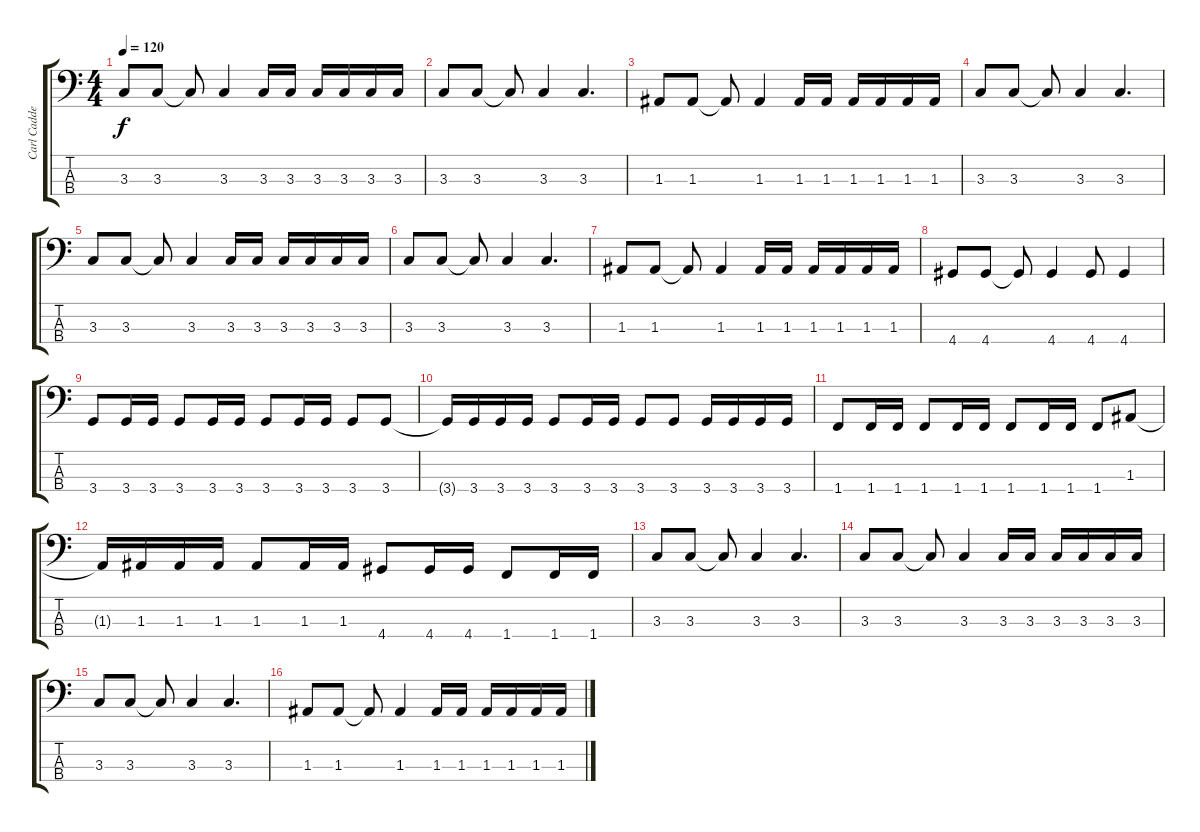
\track ("Carl Cadden-James" "Carl Cadde") {instrument electricbassfinger}
\staff {score tabs}
\tuning (G2 D2 A1 E1) {hide}
\ts (4 4)
\tempo 120
\clef f4
\ks c
3.3.8{dy f} 3.3.8 3.3{t}.8 3.3.4 3.3.16 3.3.16 3.3.16 3.3.16 3.3.16 3.3.16 |
3.3.8 3.3.8 3.3{t}.8 3.3.4 3.3.4{d} |
1.3.8 1.3.8 1.3{t}.8 1.3.4 1.3.16 1.3.16 1.3.16 1.3.16 1.3.16 1.3.16 |
3.3.8 3.3.8 3.3{t}.8 3.3.4 3.3.4{d} |
3.3.8 3.3.8 3.3{t}.8 3.3.4 3.3.16 3.3.16 3.3.16 3.3.16 3.3.16 3.3.16 |
3.3.8 3.3.8 3.3{t}.8 3.3.4 3.3.4{d} |
1.3.8 1.3.8 1.3{t}.8 1.3.4 1.3.16 1.3.16 1.3.16 1.3.16 1.3.16 1.3.16 |
4.4.8 4.4.8 4.4{t}.8 4.4.4 4.4.8 4.4.4 |
3.4.8 3.4.16 3.4.16 3.4.8 3.4.16 3.4.16 3.4.8 3.4.16 3.4.16 3.4.8 3.4.8 |
3.4{t}.16 3.4.16 3.4.16 3.4.16 3.4.8 3.4.16 3.4.16 3.4.8 3.4.8 3.4.16 3.4.16 3.4.16 3.4.16 |
1.4.8 1.4.16 1.4.16 1.4.8 1.4.16 1.4.16 1.4.8 1.4.16 1.4.16 1.4.8 1.3.8 |
1.3{t}.16 1.3.16 1.3.16 1.3.16 1.3.8 1.3.16 1.3.16 4.4.8 4.4.16 4.4.16 1.4.8 1.4.16 1.4.16 |
3.3.8 3.3.8 3.3{t}.8 3.3.4 3.3.4{d} |
3.3.8 3.3.8 3.3{t}.8 3.3.4 3.3.16 3.3.16 3.3.16 3.3.16 3.3.16 3.3.16 |
3.3.8 3.3.8 3.3{t}.8 3.3.4 3.3.4{d} |
1.3.8 1.3.8 1.3{t}.8 1.3.4 1.3.16 1.3.16 1.3.16 1.3.16 1.3.16 1.3.16
